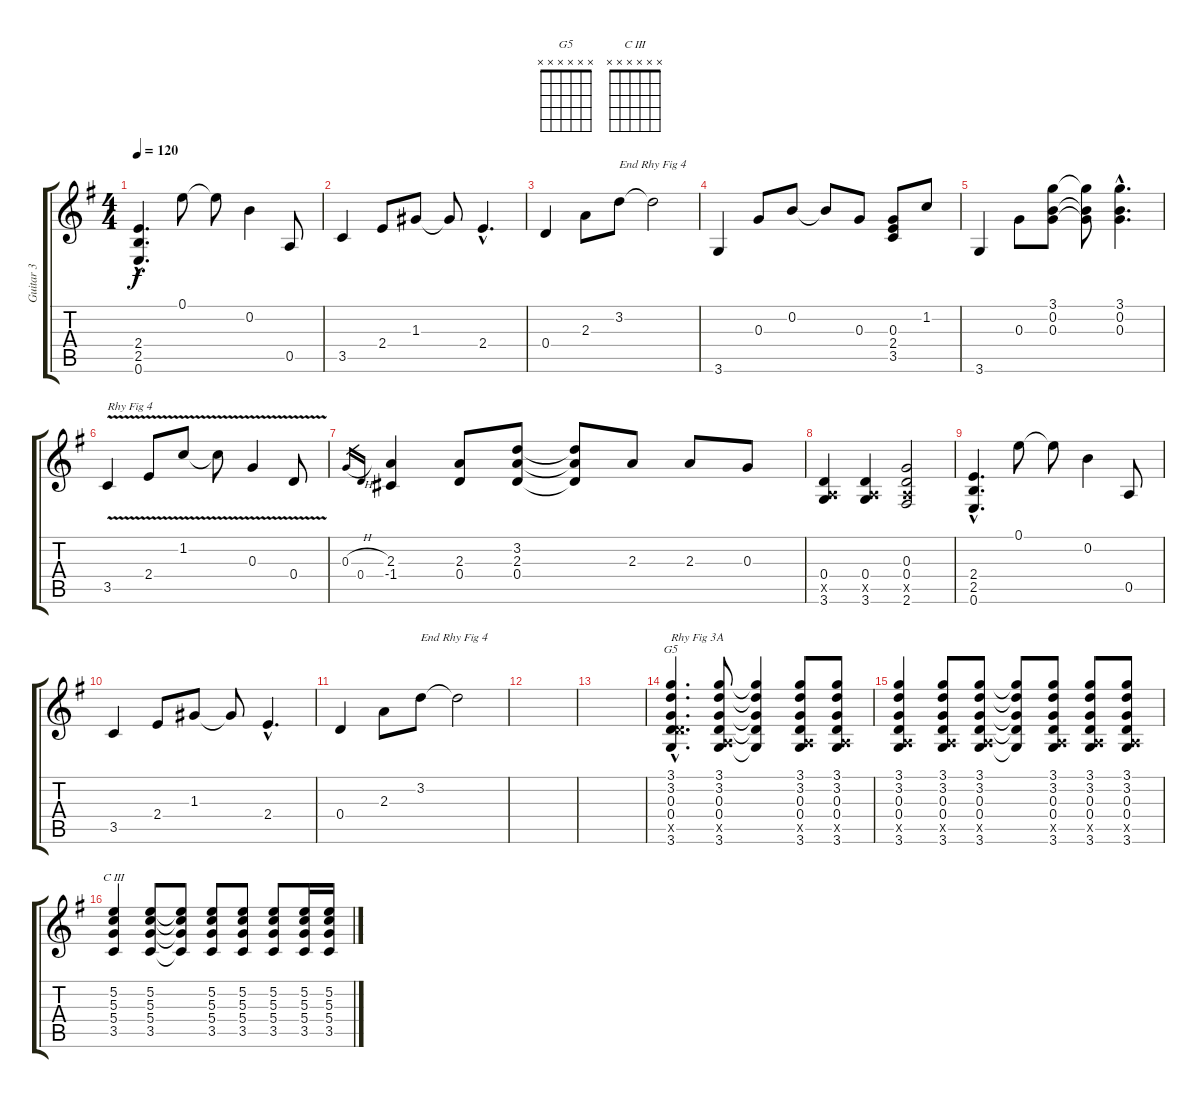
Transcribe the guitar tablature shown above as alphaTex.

\track ("Guitar 3" "Guitar 3") {instrument distortionguitar}
\staff {score tabs}
\tuning (E4 B3 G3 D3 A2 E2) {hide}
\chord ("G5" x x x x x x) {firstfret 0}
\chord ("C III" x x x x x x) {firstfret 0}
\ts (4 4)
\tempo 120
\clef g2
\ks g
(2.4{hac} 2.5{hac} 0.6{hac}).4{d dy f} 0.1.8 0.1{t}.8 0.2.4 0.5.8 |
3.5.4 2.4.8 1.3.8 1.3{t}.8 2.4{hac}.4{d} |
0.4.4 2.3.8 3.2.8{txt "End Rhy Fig 4"} 3.2{t}.2 |
3.6.4 0.3.8 0.2.8 0.2{t}.8 0.3.8 (0.3 2.4 3.5).8 1.2.8 |
3.6.4 0.3.8 (3.1 0.2 0.3).8 (3.1{t} 0.2{t} 0.3{t}).8 (3.1{hac} 0.2{hac} 0.3{hac}).4{d} |
3.5{v}.4{txt "Rhy Fig 4"} 2.4{v}.8 1.2{v}.8 1.2{t}.8 0.3{v}.4 0.4{v}.8 |
0.3{h}.16{gr} 0.4.16{gr} (2.3 -1.4).4 (2.3 0.4).8 (3.2 2.3 0.4).8 (3.2{t} 2.3{t} 0.4{t}).8 2.3.8 2.3.8 0.3.8 |
(0.4 0.5{x} 3.6).4 (0.4 0.5{x} 3.6).4 (0.3 0.4 0.5{x} 2.6).2 |
(2.4{hac} 2.5{hac} 0.6{hac}).4{d} 0.1.8 0.1{t}.8 0.2.4 0.5.8 |
3.5.4 2.4.8 1.3.8 1.3{t}.8 2.4{hac}.4{d} |
0.4.4 2.3.8 3.2.8{txt "End Rhy Fig 4"} 3.2{t}.2 |
|
|
(3.1{hac} 3.2{hac} 0.3{hac} 0.4{hac} 5.5{hac x} 3.6{hac}).4{d ch "G5" txt "Rhy Fig 3A"} (3.1 3.2 0.3 0.4 0.5{x} 3.6).8 (3.1{t} 3.2{t} 0.3{t} 0.4{t} 3.6{t}).4 (3.1 3.2 0.3 0.4 0.5{x} 3.6).8 (3.1 3.2 0.3 0.4 0.5{x} 3.6).8 |
(3.1 3.2 0.3 0.4 0.5{x} 3.6).4 (3.1 3.2 0.3 0.4 0.5{x} 3.6).8 (3.1 3.2 0.3 0.4 0.5{x} 3.6).8 (3.1{t} 3.2{t} 0.3{t} 0.4{t} 3.6{t}).8 (3.1 3.2 0.3 0.4 0.5{x} 3.6).8 (3.1 3.2 0.3 0.4 0.5{x} 3.6).8 (3.1 3.2 0.3 0.4 0.5{x} 3.6).8 |
(5.2 5.3 5.4 3.5).4{ch "C III"} (5.2 5.3 5.4 3.5).8 (5.2{t} 5.3{t} 5.4{t} 3.5{t}).8 (5.2 5.3 5.4 3.5).8 (5.2 5.3 5.4 3.5).8 (5.2 5.3 5.4 3.5).8 (5.2 5.3 5.4 3.5).16 (5.2 5.3 5.4 3.5).16
